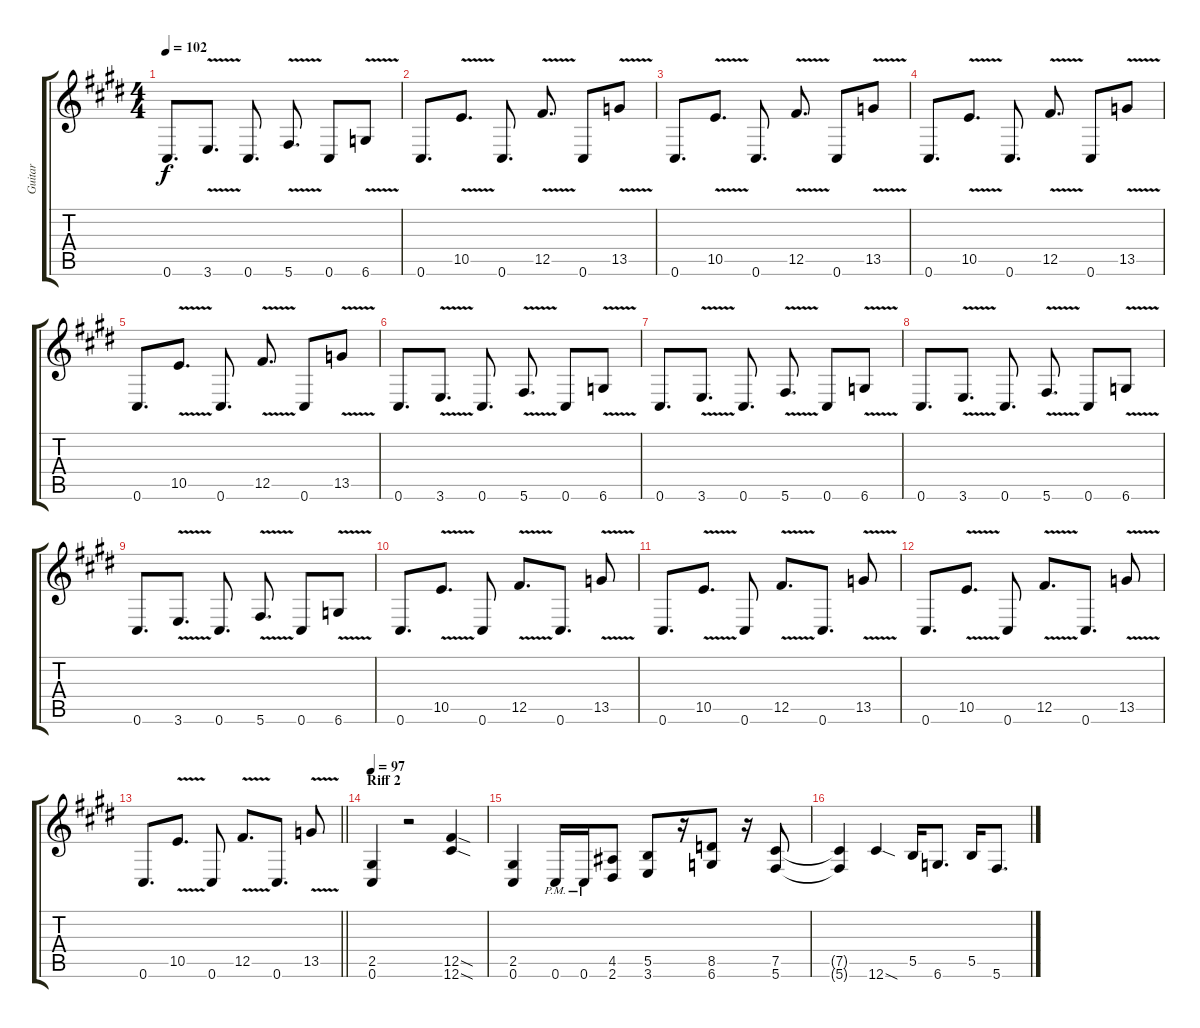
\track ("Guitar" "Guitar") {instrument distortionguitar}
\staff {score tabs}
\tuning (Db4 Ab3 E3 B2 Gb2 Db2) {hide}
\ts (4 4)
\tempo 102
\clef g2
\ks e
0.6.8{d dy f} 3.6{v}.8{d} 0.6.8{d} 5.6{v}.8{d} 0.6.8 6.6{v}.8 |
0.6.8{d} 10.5{v}.8{d} 0.6.8{d} 12.5{v}.8{d} 0.6.8 13.5{v}.8 |
0.6.8{d} 10.5{v}.8{d} 0.6.8{d} 12.5{v}.8{d} 0.6.8 13.5{v}.8 |
0.6.8{d} 10.5{v}.8{d} 0.6.8{d} 12.5{v}.8{d} 0.6.8 13.5{v}.8 |
0.6.8{d} 10.5{v}.8{d} 0.6.8{d} 12.5{v}.8{d} 0.6.8 13.5{v}.8 |
0.6.8{d} 3.6{v}.8{d} 0.6.8{d} 5.6{v}.8{d} 0.6.8 6.6{v}.8 |
0.6.8{d} 3.6{v}.8{d} 0.6.8{d} 5.6{v}.8{d} 0.6.8 6.6{v}.8 |
0.6.8{d} 3.6{v}.8{d} 0.6.8{d} 5.6{v}.8{d} 0.6.8 6.6{v}.8 |
0.6.8{d} 3.6{v}.8{d} 0.6.8{d} 5.6{v}.8{d} 0.6.8 6.6{v}.8 |
0.6.8{d} 10.5{v}.8{d} 0.6.8 12.5{v}.8{d} 0.6.8{d} 13.5{v}.8 |
0.6.8{d} 10.5{v}.8{d} 0.6.8 12.5{v}.8{d} 0.6.8{d} 13.5{v}.8 |
0.6.8{d} 10.5{v}.8{d} 0.6.8 12.5{v}.8{d} 0.6.8{d} 13.5{v}.8 |
\barLineRight lightlight
0.6.8{d} 10.5{v}.8{d} 0.6.8 12.5{v}.8{d} 0.6.8{d} 13.5{v}.8 |
\section ("" "Riff 2")
\tempo 97
(2.5 0.6).4 r.2 (12.5{sod} 12.6{sod}).4 |
(2.5 0.6).4 0.6{pm}.16 0.6{pm}.16 (4.5 2.6).8 (5.5 3.6).8 r.16 (8.5 6.6).8 r.16 (7.5 5.6).8 |
(7.5{t} 5.6{t}).4 12.6{sod}.4 5.5.16 6.6.8{d} 5.5.16 5.6.8{d}
